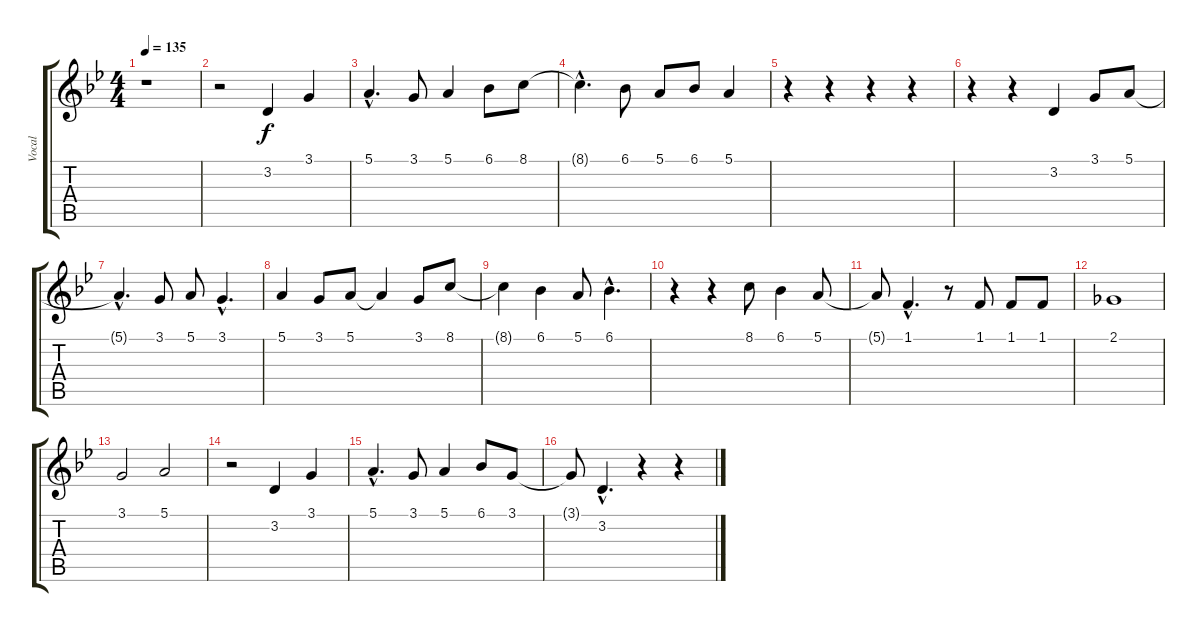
\track ("Vocal" "Vocal") {instrument choiraahs}
\staff {score tabs}
\tuning (E4 B3 G3 D3 A2 E2) {hide}
\ts (4 4)
\tempo 135
\clef g2
\ks bb
r.1{dy f} |
r.2 3.2.4 3.1.4 |
5.1{hac}.4{d} 3.1.8 5.1.4 6.1.8 8.1.8 |
8.1{hac t}.4{d} 6.1.8 5.1.8 6.1.8 5.1.4 |
r.4 r.4 r.4 r.4 |
r.4 r.4 3.2.4 3.1.8 5.1.8 |
5.1{hac t}.4{d} 3.1.8 5.1.8 3.1{hac}.4{d} |
5.1.4 3.1.8 5.1.8 5.1{t}.4 3.1.8 8.1.8 |
8.1{t}.4 6.1.4 5.1.8 6.1{hac}.4{d} |
r.4 r.4 8.1.8 6.1.4 5.1.8 |
5.1{t}.8 1.1{hac}.4{d} r.8 1.1.8 1.1.8 1.1.8 |
2.1.1 |
3.1.2 5.1.2 |
r.2 3.2.4 3.1.4 |
5.1{hac}.4{d} 3.1.8 5.1.4 6.1.8 3.1.8 |
3.1{t}.8 3.2{hac}.4{d} r.4 r.4
